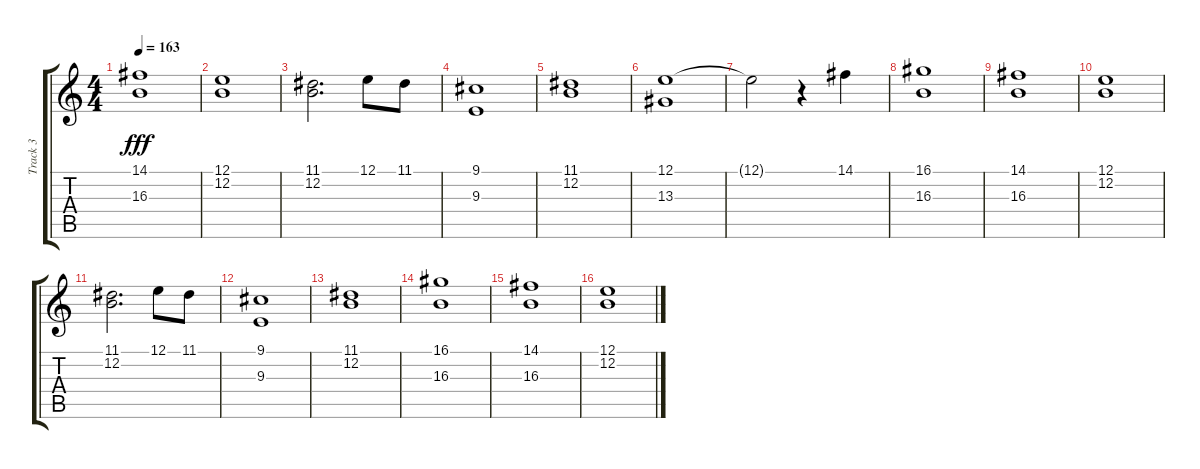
\track ("Track 3" "Track 3") {instrument electricpiano1}
\staff {score tabs}
\tuning (E4 B3 G3 D3 A2 E2) {hide}
\ts (4 4)
\tempo 163
\clef g2
\ks c
(14.1 16.3).1{dy fff} |
(12.1 12.2).1 |
(11.1 12.2).2{d} 12.1.8 11.1.8 |
(9.1 9.3).1 |
(11.1 12.2).1 |
(12.1 13.3).1 |
12.1{t}.2 r.4 14.1.4 |
(16.1 16.3).1 |
(14.1 16.3).1 |
(12.1 12.2).1 |
(11.1 12.2).2{d} 12.1.8 11.1.8 |
(9.1 9.3).1 |
(11.1 12.2).1 |
(16.1 16.3).1 |
(14.1 16.3).1 |
(12.1 12.2).1
